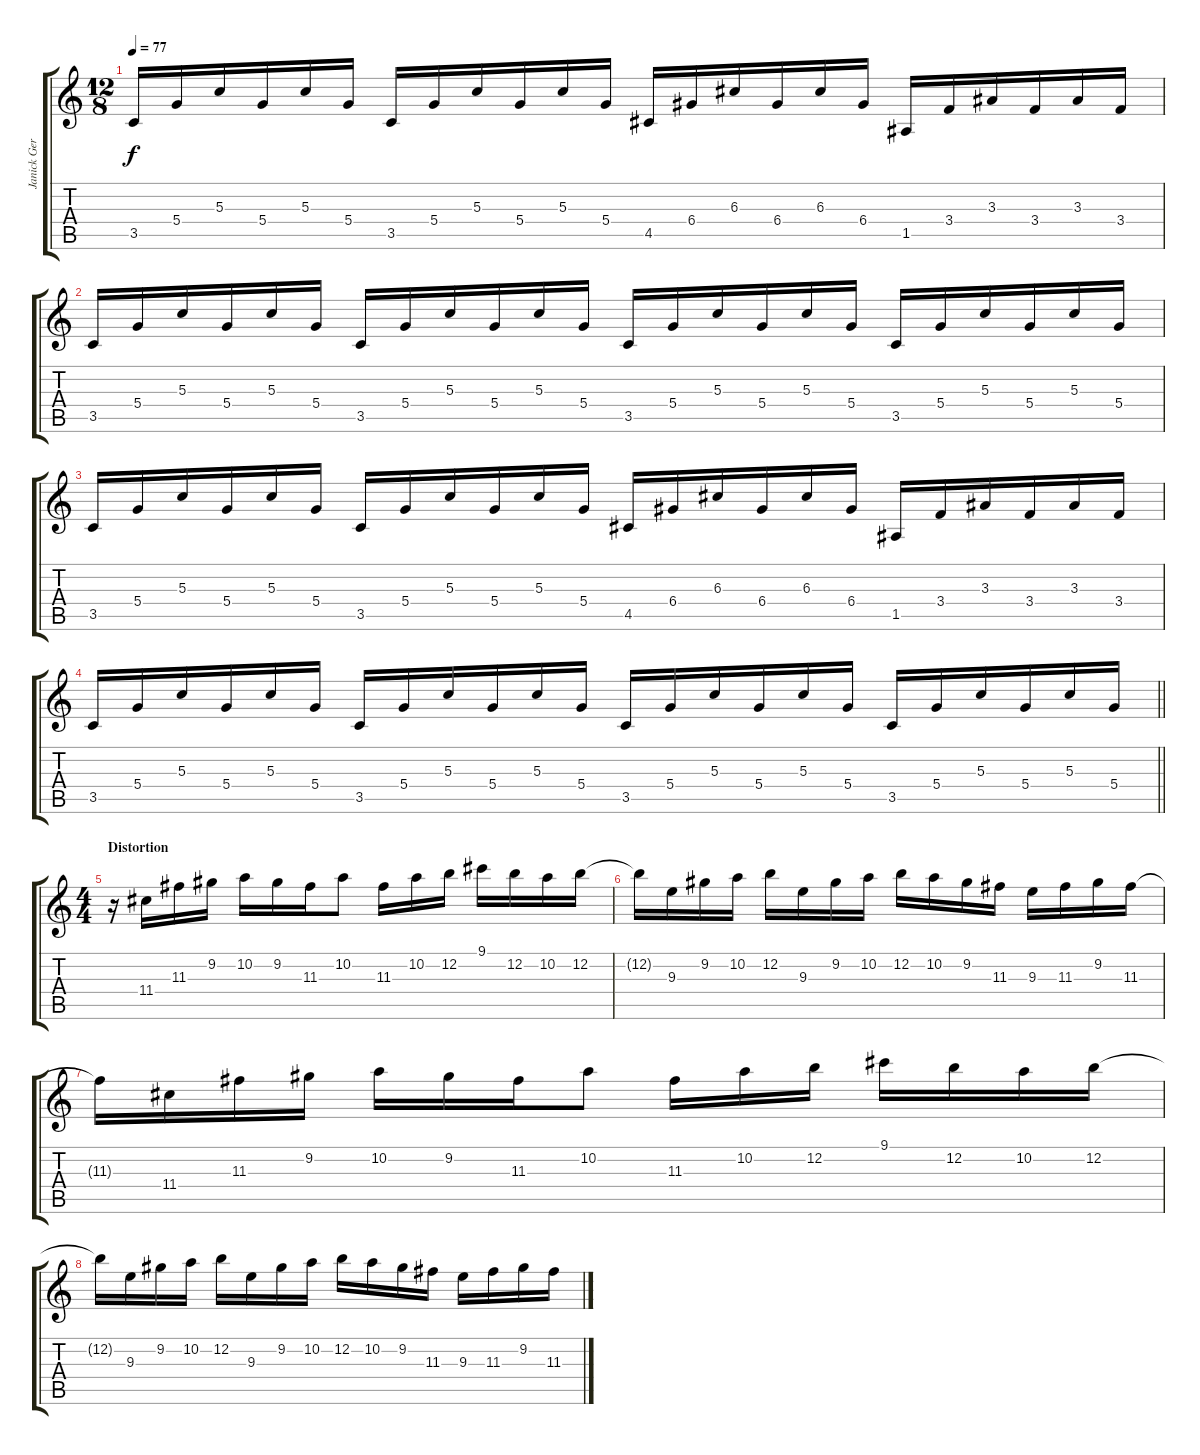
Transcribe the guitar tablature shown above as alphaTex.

\track ("Janick Gers" "Janick Ger") {instrument overdrivenguitar}
\staff {score tabs}
\tuning (E4 B3 G3 D3 A2 E2) {hide}
\ts (12 8)
\tempo 77
\clef g2
\ks c
3.5.16{dy f} 5.4.16 5.3.16 5.4.16 5.3.16 5.4.16 3.5.16 5.4.16 5.3.16 5.4.16 5.3.16 5.4.16 4.5.16 6.4.16 6.3.16 6.4.16 6.3.16 6.4.16 1.5.16 3.4.16 3.3.16 3.4.16 3.3.16 3.4.16 |
3.5.16 5.4.16 5.3.16 5.4.16 5.3.16 5.4.16 3.5.16 5.4.16 5.3.16 5.4.16 5.3.16 5.4.16 3.5.16 5.4.16 5.3.16 5.4.16 5.3.16 5.4.16 3.5.16 5.4.16 5.3.16 5.4.16 5.3.16 5.4.16 |
3.5.16 5.4.16 5.3.16 5.4.16 5.3.16 5.4.16 3.5.16 5.4.16 5.3.16 5.4.16 5.3.16 5.4.16 4.5.16 6.4.16 6.3.16 6.4.16 6.3.16 6.4.16 1.5.16 3.4.16 3.3.16 3.4.16 3.3.16 3.4.16 |
\barLineRight lightlight
3.5.16 5.4.16 5.3.16 5.4.16 5.3.16 5.4.16 3.5.16 5.4.16 5.3.16 5.4.16 5.3.16 5.4.16 3.5.16 5.4.16 5.3.16 5.4.16 5.3.16 5.4.16 3.5.16 5.4.16 5.3.16 5.4.16 5.3.16 5.4.16 |
\ts (4 4)
\section ("" "Distortion")
r.16{instrument overdrivenguitar} 11.4.16 11.3.16 9.2.16 10.2.16 9.2.16 11.3.16 10.2.8 11.3.16 10.2.16 12.2.16 9.1.16 12.2.16 10.2.16 12.2.16 |
12.2{t}.16 9.3.16 9.2.16 10.2.16 12.2.16 9.3.16 9.2.16 10.2.16 12.2.16 10.2.16 9.2.16 11.3.16 9.3.16 11.3.16 9.2.16 11.3.16 |
11.3{t}.16 11.4.16 11.3.16 9.2.16 10.2.16 9.2.16 11.3.16 10.2.8 11.3.16 10.2.16 12.2.16 9.1.16 12.2.16 10.2.16 12.2.16 |
12.2{t}.16 9.3.16 9.2.16 10.2.16 12.2.16 9.3.16 9.2.16 10.2.16 12.2.16 10.2.16 9.2.16 11.3.16 9.3.16 11.3.16 9.2.16 11.3.16
